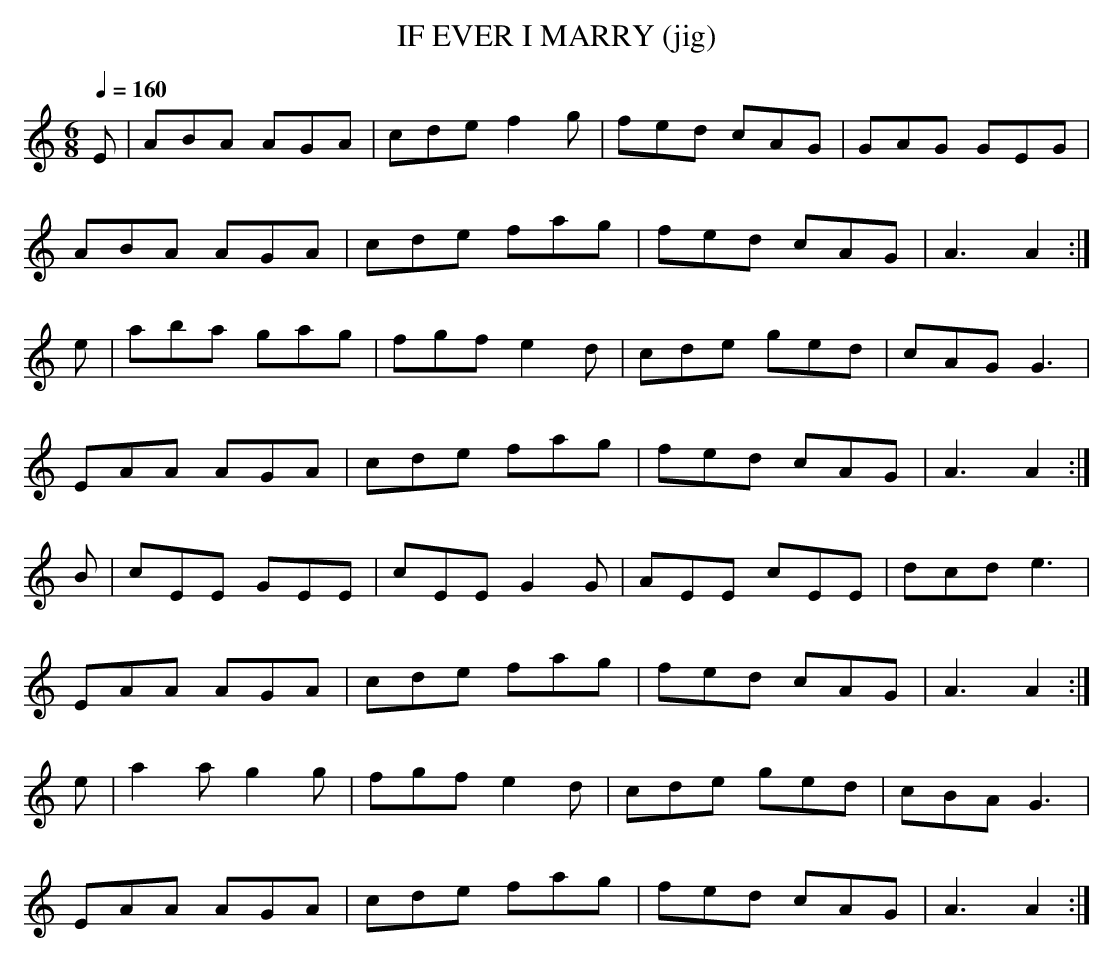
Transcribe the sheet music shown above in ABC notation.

X:1
T:IF EVER I MARRY (jig)
Q:1/4=160
M:6/8
L:1/8
K:Am
E|ABA AGA|cde f2g|fed cAG|GAG GEG|
ABA AGA|cde fag|fed cAG|A3 A2 :|
e|aba gag|fgf e2d|cde ged|cAG G3|
EAA AGA|cde fag|fed cAG|A3 A2:|
B|cEE GEE|cEE G2G|AEE cEE|dcd e3|
EAA AGA|cde fag|fed cAG|A3 A2:|
e|a2a g2g|fgf e2d|cde ged|cBA G3|
EAA AGA|cde fag|fed cAG|A3 A2:|
